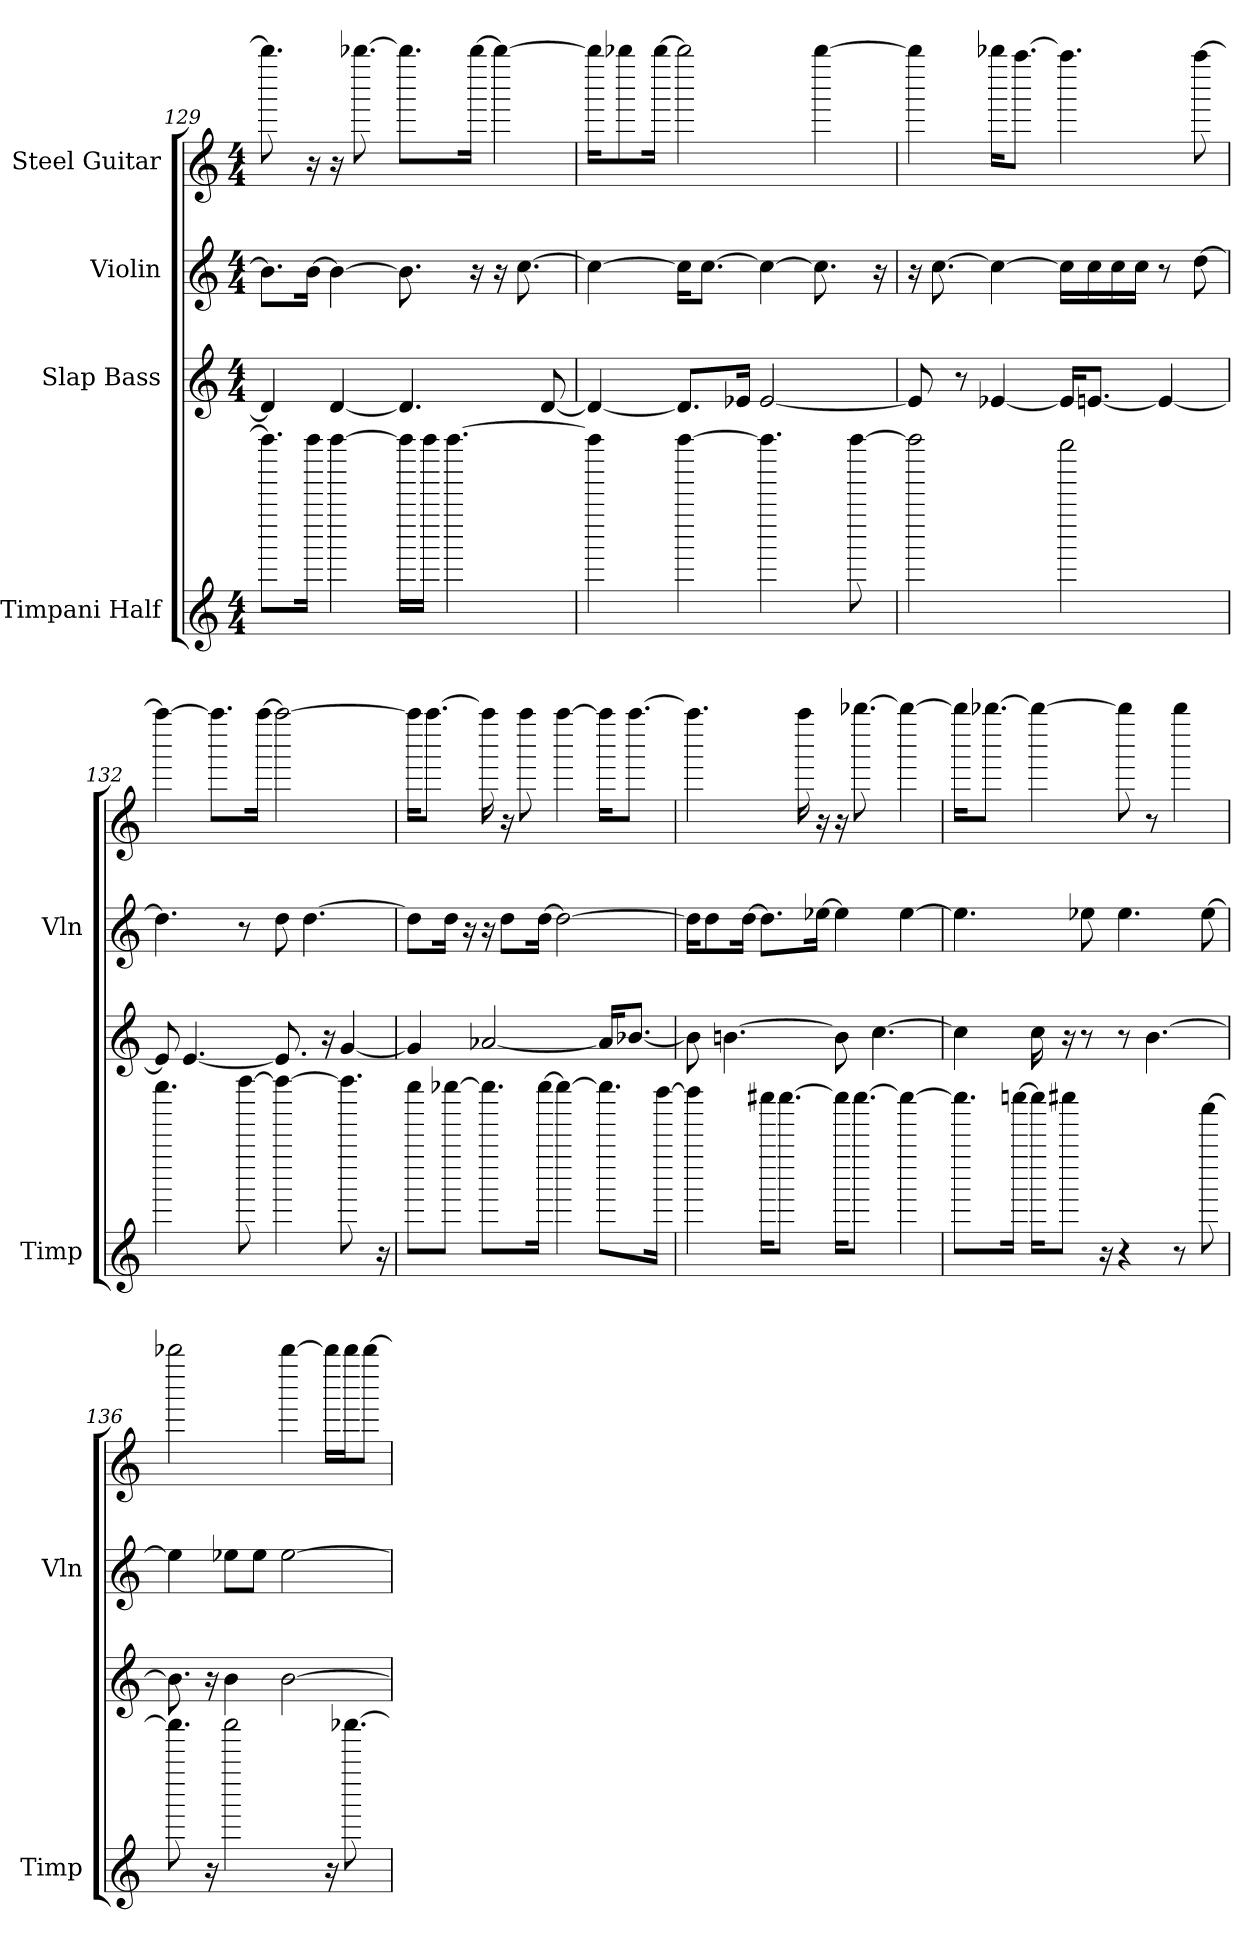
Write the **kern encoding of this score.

**kern	**kern	**kern	**kern
*part4	*part3	*part2	*part1
*staff4	*staff3	*staff2	*staff1
*I"Timpani Half	*I"Slap Bass	*I"Violin	*I"Steel Guitar
*I'Timp	*	*I'Vln	*
*clefG2	*clefG2	*clefG2	*clefG2
*M4/4	*M4/4	*M4/4	*M4/4
=129	=129	=129	=129
8.ffffffL]	4d]	8.bL]	8.bbbb-]
16ffffffJk	.	[16bJk	16r
[4ffffff	[4d	4b_	16r
.	.	.	[8.bbbb-
16ffffffLL]	4.d]	8.b]	8.bbbb-L]
16ffffffJJ	.	.	.
[4.ffffff	.	.	.
.	.	16r	[16bbbb-Jk
.	.	16r	4bbbb-_
.	.	[8.cc	.
.	[8d	.	.
=130	=130	=130	=130
4ffffff]	4d_	4cc_	16bbbb-KL]
.	.	.	8bbbb-
.	.	.	[16bbbb-Jk
[4ffffff	8.dL]	16ccKL]	2bbbb-]
.	.	[8.ccJ	.
.	16e-Jk	.	.
4.ffffff]	[2e-	4cc_	.
.	.	8.cc]	[4bbbb-
[8ffffff	.	.	.
.	.	16r	.
=131	=131	=131	=131
2ffffff]	8e-]	16r	4bbbb-]
.	.	[8.cc	.
.	8r	.	.
.	[4e-	4cc_	16bbbb-KL
.	.	.	[8.aaaaJ
2eeeeee	16e-KL]	16ccLL]	4.aaaa]
.	[8.eJ	16cc	.
.	.	16cc	.
.	.	16ccJJ	.
.	4e_	8r	.
.	.	[8dd	[8aaaa
=132	=132	=132	=132
4.eeeeee	8e]	4.dd]	4aaaa_
.	[4.e	.	.
.	.	.	8.aaaaL]
[8ffffff	.	8r	.
.	.	.	[16aaaaJk
4ffffff_	8.e]	8dd	2aaaa_
.	.	[4.dd	.
.	16r	.	.
8.ffffff]	[4g	.	.
16r	.	.	.
=133	=133	=133	=133
8eeeeeeL	4g]	8ddL]	16aaaaKL]
.	.	.	[8.aaaaJ
[8eeeeee-J	.	16ddJK	.
.	.	16r	.
8.eeeeee-L]	[2a-	16r	16aaaa]
.	.	8ddL	16r
.	.	.	8aaaa
[16eeeeee-Jk	.	[16ddJk	.
4eeeeee-_	.	2dd_	[4aaaa
8.eeeeee-L]	16a-KL]	.	16aaaaKL]
.	[8.b-J	.	[8.aaaaJ
[16ddddddJk	.	.	.
=134	=134	=134	=134
4dddddd]	8b-]	16ddKL]	4.aaaa]
.	.	8dd	.
.	[4.b	.	.
.	.	[16ddJk	.
16cccccc#KL	.	8.ddL]	.
[8.cccccc#J	.	.	.
.	.	.	16aaaa
.	.	[16ee-Jk	16r
16cccccc#KL]	8b]	4ee-]	16r
[8.cccccc#J	.	.	[8.bbbb-
.	[4.cc	.	.
4cccccc#_	.	[4ee-	4bbbb-_
=135	=135	=135	=135
8.cccccc#L]	4cc]	4.ee-]	16bbbb-KL]
.	.	.	[8.bbbb-J
[16ccccccJk	.	.	.
16ccccccKL]	16cc	.	4bbbb-_
8cccccc#J	16r	.	.
.	8r	8ee-	.
16r	.	.	.
4r	8r	4.ee-	8bbbb-]
.	[4.b	.	8r
8r	.	.	4bbbb-
[8aaaaa	.	[8ee-	.
=136	=136	=136	=136
8.aaaaa]	8.b]	4ee-]	2bbbb-
16r	16r	.	.
2aaaaa	4b	8ee-L	.
.	.	8ee-J	.
.	[2b	[2ee-	[4bbbb-
16r	.	.	16bbbb-LL]
[8.aaaaa-	.	.	16bbbb-J
.	.	.	[8bbbb-J
=	=	=	=
*-	*-	*-	*-
